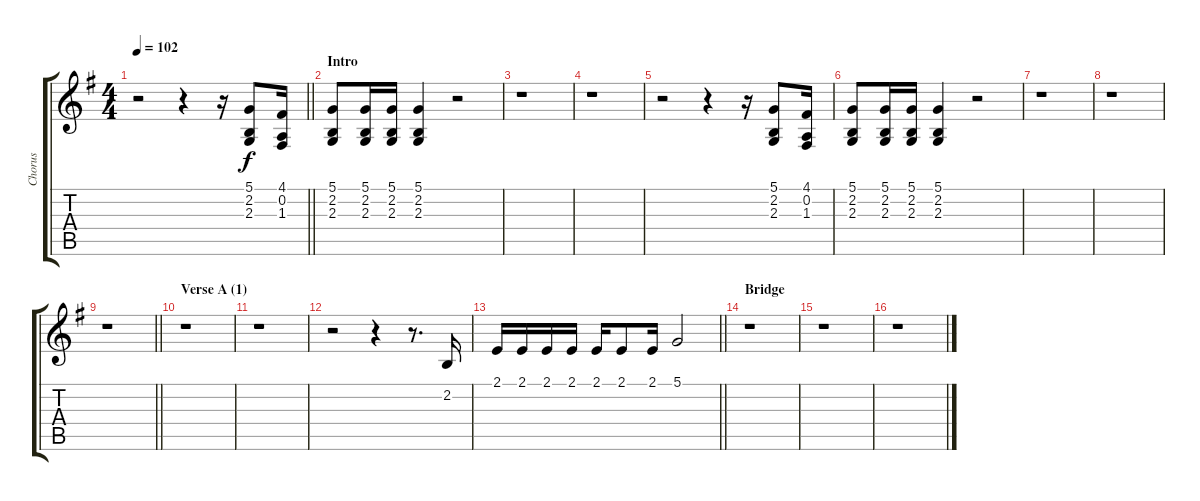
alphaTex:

\track ("Chorus" "Chorus") {instrument sopranosax}
\staff {score tabs}
\tuning (D4 A3 F3 C3 G2 D2) {hide}
\ts (4 4)
\tempo 102
\clef g2
\barLineRight lightlight
\ks eminor
r.2{dy f instrument sopranosax} r.4 r.16 (5.1 2.2 2.3).8 (4.1 0.2 1.3).16 |
\section ("" "Intro")
(5.1 2.2 2.3).8 (5.1 2.2 2.3).16 (5.1 2.2 2.3).16 (5.1 2.2 2.3).4 r.2 |
r.1 |
r.1 |
r.2 r.4 r.16 (5.1 2.2 2.3).8 (4.1 0.2 1.3).16 |
(5.1 2.2 2.3).8 (5.1 2.2 2.3).16 (5.1 2.2 2.3).16 (5.1 2.2 2.3).4 r.2 |
r.1 |
r.1 |
\barLineRight lightlight
r.1 |
\section ("" "Verse A (1)")
r.1 |
r.1 |
r.2 r.4 r.8{d} 2.2.16 |
\barLineRight lightlight
2.1.16 2.1.16 2.1.16 2.1.16 2.1.16 2.1.8 2.1.16 5.1.2 |
\section ("" "Bridge")
r.1 |
r.1 |
r.1
